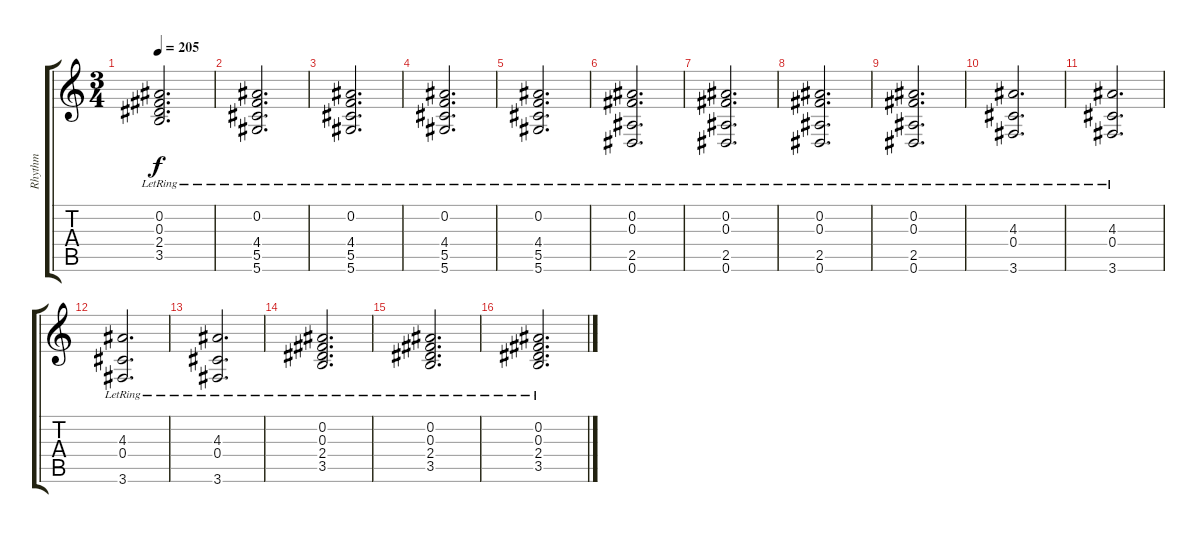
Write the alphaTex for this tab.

\track ("Rhythm" "Rhythm") {instrument electricguitarjazz}
\staff {score tabs}
\tuning (Eb4 Bb3 Gb3 Db3 Ab2 Eb2) {hide}
\ts (3 4)
\tempo 205
\clef g2
\ks c
(0.2{lr} 0.3{lr} 2.4{lr} 3.5{lr}).2{d dy f} |
(0.2 4.4{lr} 5.5{lr} 5.6{lr}).2{d} |
(0.2 4.4{lr} 5.5{lr} 5.6{lr}).2{d} |
(0.2 4.4{lr} 5.5{lr} 5.6{lr}).2{d} |
(0.2 4.4{lr} 5.5{lr} 5.6{lr}).2{d} |
(0.2{lr} 0.3{lr} 2.5{lr} 0.6{lr}).2{d} |
(0.2{lr} 0.3{lr} 2.5{lr} 0.6{lr}).2{d} |
(0.2{lr} 0.3{lr} 2.5{lr} 0.6{lr}).2{d} |
(0.2{lr} 0.3{lr} 2.5{lr} 0.6{lr}).2{d} |
(4.3{lr} 0.4{lr} 3.6{lr}).2{d} |
(4.3{lr} 0.4{lr} 3.6{lr}).2{d} |
(4.3{lr} 0.4{lr} 3.6{lr}).2{d} |
(4.3{lr} 0.4{lr} 3.6{lr}).2{d} |
(0.2{lr} 0.3{lr} 2.4{lr} 3.5{lr}).2{d} |
(0.2{lr} 0.3{lr} 2.4{lr} 3.5{lr}).2{d} |
(0.2{lr} 0.3{lr} 2.4{lr} 3.5{lr}).2{d}
